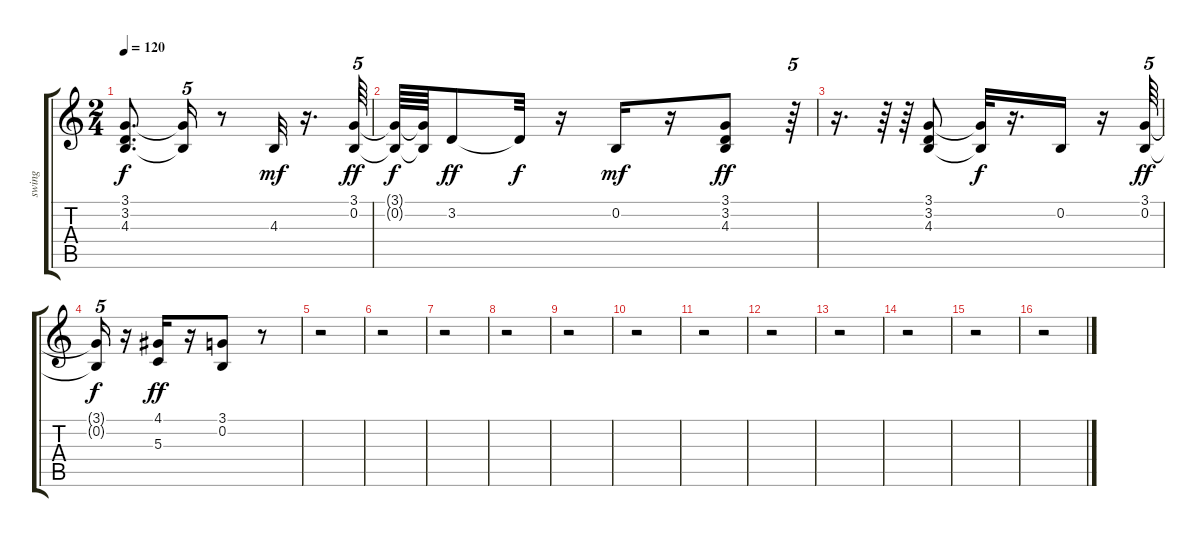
\track ("swing" "swing") {instrument stringensemble1}
\staff {score tabs}
\tuning (E4 B3 G3 D3 A2 E2) {hide}
\ts (2 4)
\tempo 120
\clef g2
\ks c
(3.1{t} 3.2{t} 4.3{t}).8{d dy f} (3.1{t} 4.3{t}).16{tu (5 4)} r.8 4.3.32{dy mf} r.16{d} (3.1 0.2).64{tu (5 4) dy ff} |
(3.1{t} 0.2{t}).64{dy f} (3.1{t} 0.2{t}).64 3.2.8{dy ff} 3.2{t}.32{dy f} r.16 0.2.16{dy mf} r.16 (3.1 3.2 4.3).8{dy ff} r.64{tu (5 4)} |
r.16{d} r.64 r.64 (3.1 3.2 4.3).8 (3.1{t} 4.3{t}).32{dy f} r.16{d} 0.2.16 r.16 (3.1 0.2).64{tu (5 4) dy ff} |
(3.1{t} 0.2{t}).16{tu (5 4) dy f} r.16 (4.1 5.3).16{dy ff} r.16 (3.1 0.2).8 r.8 |
r.2 |
r.2 |
r.2 |
r.2 |
r.2 |
r.2 |
r.2 |
r.2 |
r.2 |
r.2 |
r.2 |
r.2
